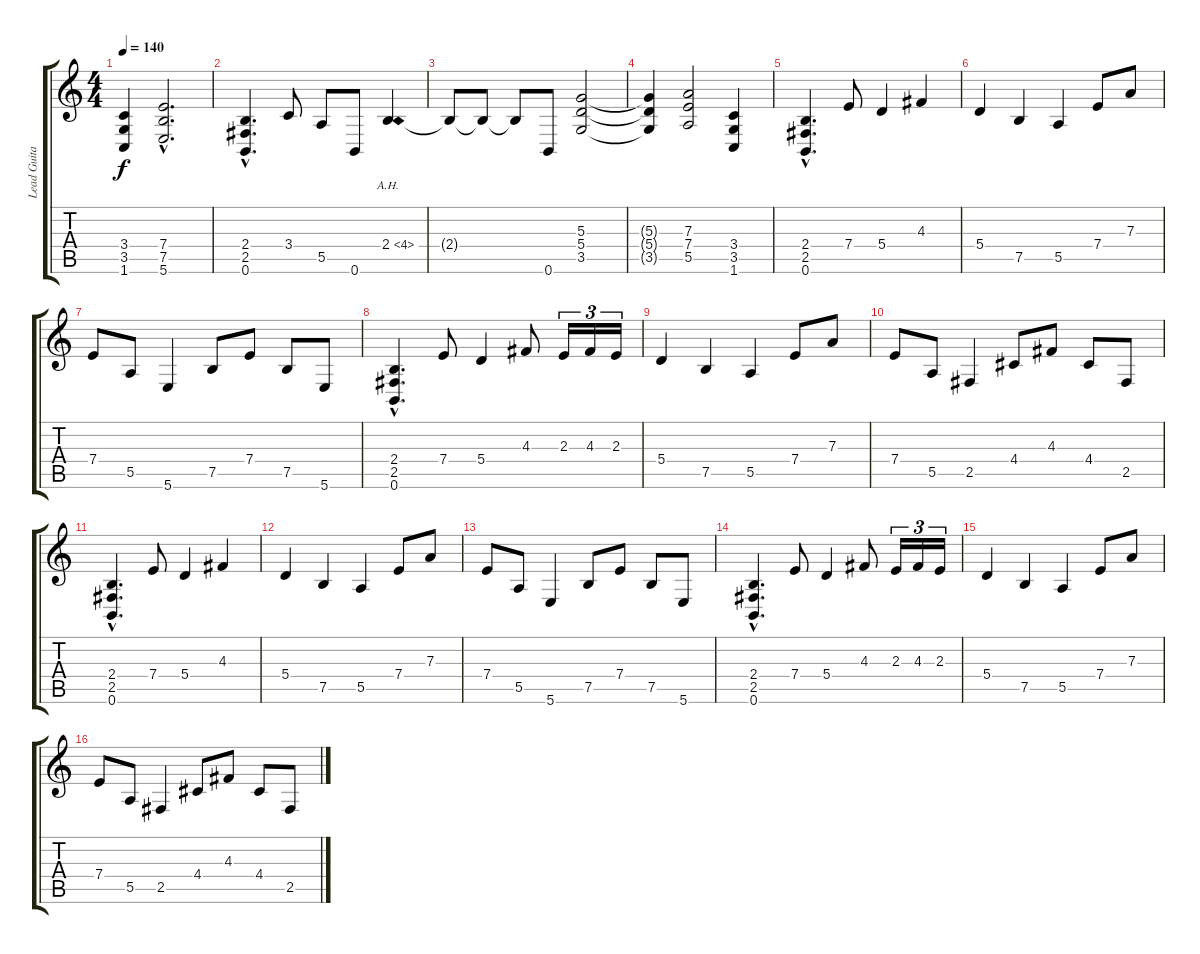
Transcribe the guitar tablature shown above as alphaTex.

\track ("Lead Guitar I" "Lead Guita") {instrument distortionguitar}
\staff {score tabs}
\tuning (B3 Gb3 D3 A2 E2 B1) {hide}
\ts (4 4)
\tempo 140
\clef g2
\ks c
(3.4{t} 3.5{t} 1.6{t}).4{dy f} (7.4{hac} 7.5{hac} 5.6{hac}).2{d} |
(2.4{hac} 2.5{hac} 0.6{hac}).4{d} 3.4.8 5.5.8 0.6.8 2.4{ah 2}.4 |
2.4{t}.8 2.4{t}.8 2.4{t}.8 0.6.8 (5.3 5.4 3.5).2 |
(5.3{t} 5.4{t} 3.5{t}).4 (7.3 7.4 5.5).2 (3.4 3.5 1.6).4 |
(2.4{hac} 2.5{hac} 0.6{hac}).4{d} 7.4.8 5.4.4 4.3.4 |
5.4.4 7.5.4 5.5.4 7.4.8 7.3.8 |
7.4.8 5.5.8 5.6.4 7.5.8 7.4.8 7.5.8 5.6.8 |
(2.4{hac} 2.5{hac} 0.6{hac}).4{d} 7.4.8 5.4.4 4.3.8 2.3.16{tu (3 2)} 4.3.16{tu (3 2)} 2.3.16{tu (3 2)} |
5.4.4 7.5.4 5.5.4 7.4.8 7.3.8 |
7.4.8 5.5.8 2.5.4 4.4.8 4.3.8 4.4.8 2.5.8 |
(2.4{hac} 2.5{hac} 0.6{hac}).4{d} 7.4.8 5.4.4 4.3.4 |
5.4.4 7.5.4 5.5.4 7.4.8 7.3.8 |
7.4.8 5.5.8 5.6.4 7.5.8 7.4.8 7.5.8 5.6.8 |
(2.4{hac} 2.5{hac} 0.6{hac}).4{d} 7.4.8 5.4.4 4.3.8 2.3.16{tu (3 2)} 4.3.16{tu (3 2)} 2.3.16{tu (3 2)} |
5.4.4 7.5.4 5.5.4 7.4.8 7.3.8 |
7.4.8 5.5.8 2.5.4 4.4.8 4.3.8 4.4.8 2.5.8
